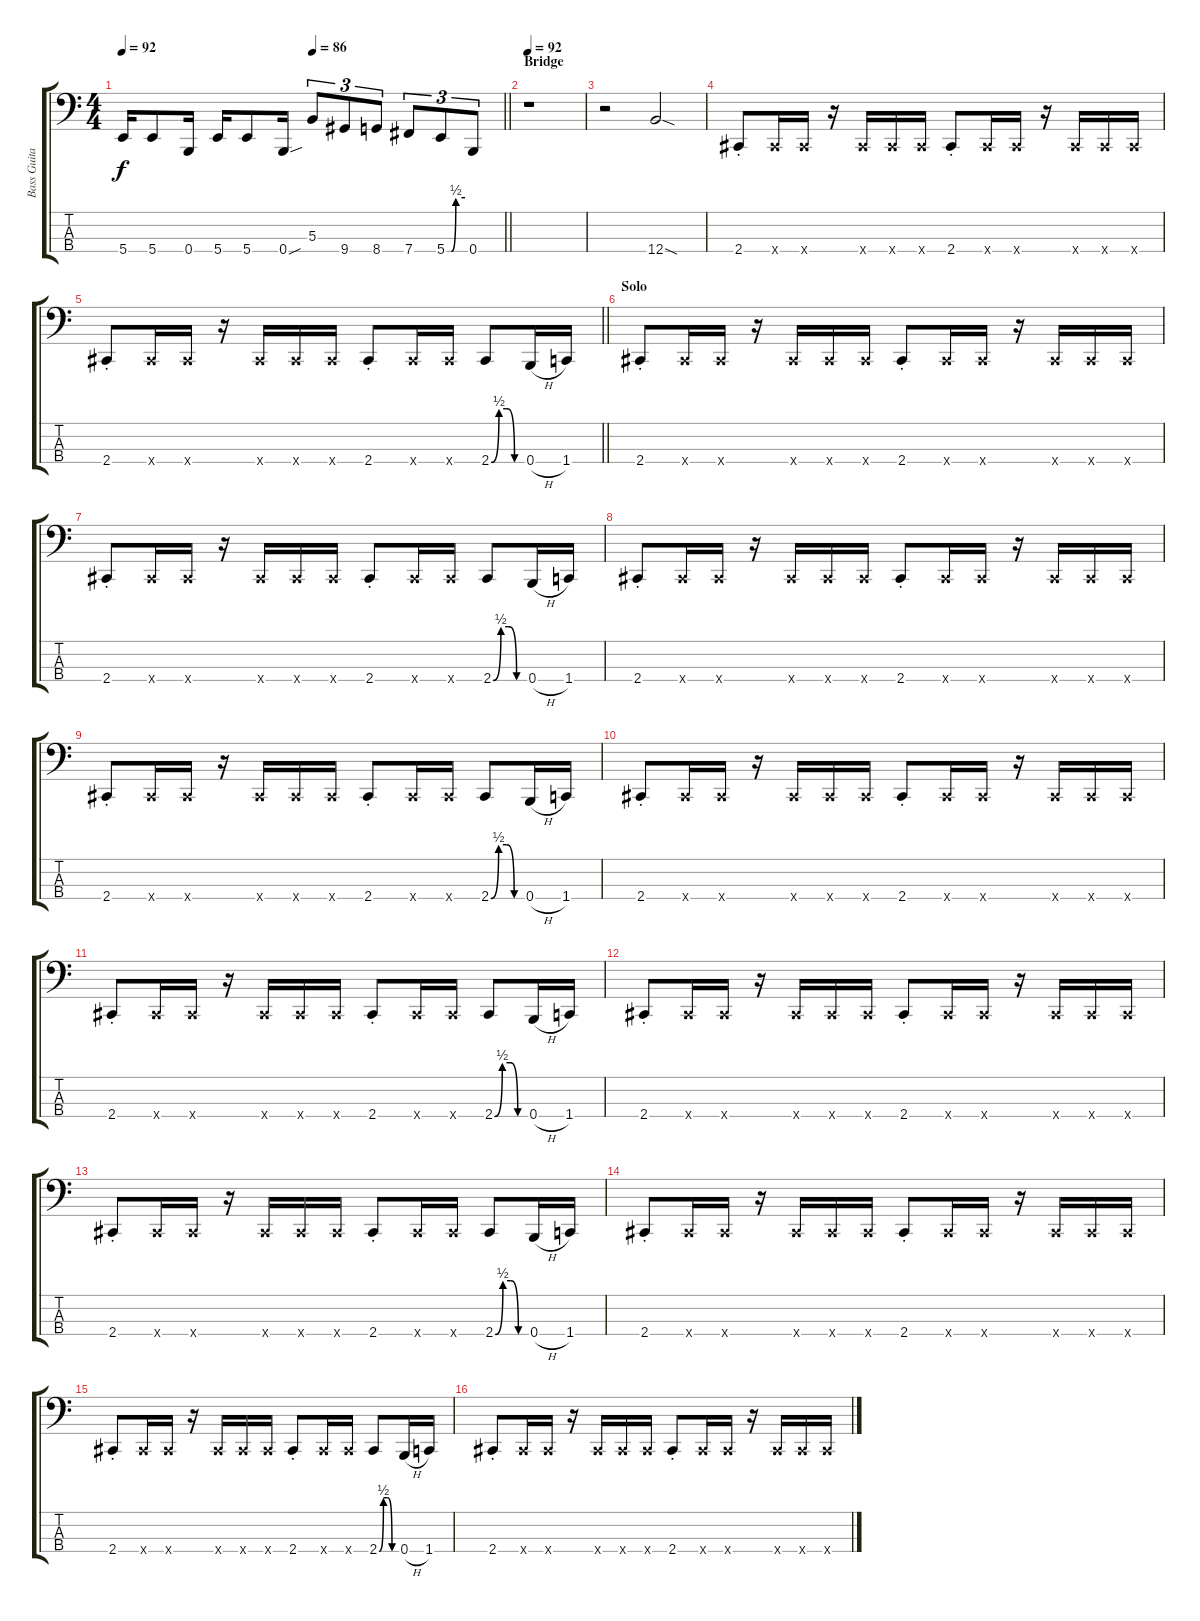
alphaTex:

\track ("Bass Guitar" "Bass Guita") {instrument electricbasspick}
\staff {score tabs}
\tuning (E2 B1 Gb1 B0) {hide}
\ts (4 4)
\tempo 92
\tempo (86 0.5)
\clef f4
\barLineRight lightlight
\ks c
5.4.16{dy f} 5.4.8 0.4.16 5.4.16 5.4.8 0.4{sou}.16 5.3.8{tu (3 2)} 9.4.8{tu (3 2)} 8.4.8{tu (3 2)} 7.4.8{tu (3 2)} 5.4{be (custom 0 0 15 0 30 2 60 2)}.8{tu (3 2)} 0.4.8{tu (3 2)} |
\section ("" "Bridge")
\tempo 92
r.1 |
r.2 12.4{sod}.2 |
2.4{st}.8 2.4{x}.16 2.4{x}.16 r.16 2.4{x}.16 2.4{x}.16 2.4{x}.16 2.4{st}.8 2.4{x}.16 2.4{x}.16 r.16 2.4{x}.16 2.4{x}.16 2.4{x}.16 |
\barLineRight lightlight
2.4{st}.8 2.4{x}.16 2.4{x}.16 r.16 2.4{x}.16 2.4{x}.16 2.4{x}.16 2.4{st}.8 2.4{x}.16 2.4{x}.16 2.4{be (custom 0 0 15 2 30 2 45 0 60 0)}.8 0.4{h}.16 1.4.16 |
\section ("" "Solo")
2.4{st}.8 2.4{x}.16 2.4{x}.16 r.16 2.4{x}.16 2.4{x}.16 2.4{x}.16 2.4{st}.8 2.4{x}.16 2.4{x}.16 r.16 2.4{x}.16 2.4{x}.16 2.4{x}.16 |
2.4{st}.8 2.4{x}.16 2.4{x}.16 r.16 2.4{x}.16 2.4{x}.16 2.4{x}.16 2.4{st}.8 2.4{x}.16 2.4{x}.16 2.4{be (custom 0 0 15 2 30 2 45 0 60 0)}.8 0.4{h}.16 1.4.16 |
2.4{st}.8 2.4{x}.16 2.4{x}.16 r.16 2.4{x}.16 2.4{x}.16 2.4{x}.16 2.4{st}.8 2.4{x}.16 2.4{x}.16 r.16 2.4{x}.16 2.4{x}.16 2.4{x}.16 |
2.4{st}.8 2.4{x}.16 2.4{x}.16 r.16 2.4{x}.16 2.4{x}.16 2.4{x}.16 2.4{st}.8 2.4{x}.16 2.4{x}.16 2.4{be (custom 0 0 15 2 30 2 45 0 60 0)}.8 0.4{h}.16 1.4.16 |
2.4{st}.8 2.4{x}.16 2.4{x}.16 r.16 2.4{x}.16 2.4{x}.16 2.4{x}.16 2.4{st}.8 2.4{x}.16 2.4{x}.16 r.16 2.4{x}.16 2.4{x}.16 2.4{x}.16 |
2.4{st}.8 2.4{x}.16 2.4{x}.16 r.16 2.4{x}.16 2.4{x}.16 2.4{x}.16 2.4{st}.8 2.4{x}.16 2.4{x}.16 2.4{be (custom 0 0 15 2 30 2 45 0 60 0)}.8 0.4{h}.16 1.4.16 |
2.4{st}.8 2.4{x}.16 2.4{x}.16 r.16 2.4{x}.16 2.4{x}.16 2.4{x}.16 2.4{st}.8 2.4{x}.16 2.4{x}.16 r.16 2.4{x}.16 2.4{x}.16 2.4{x}.16 |
2.4{st}.8 2.4{x}.16 2.4{x}.16 r.16 2.4{x}.16 2.4{x}.16 2.4{x}.16 2.4{st}.8 2.4{x}.16 2.4{x}.16 2.4{be (custom 0 0 15 2 30 2 45 0 60 0)}.8 0.4{h}.16 1.4.16 |
2.4{st}.8 2.4{x}.16 2.4{x}.16 r.16 2.4{x}.16 2.4{x}.16 2.4{x}.16 2.4{st}.8 2.4{x}.16 2.4{x}.16 r.16 2.4{x}.16 2.4{x}.16 2.4{x}.16 |
2.4{st}.8 2.4{x}.16 2.4{x}.16 r.16 2.4{x}.16 2.4{x}.16 2.4{x}.16 2.4{st}.8 2.4{x}.16 2.4{x}.16 2.4{be (custom 0 0 15 2 30 2 45 0 60 0)}.8 0.4{h}.16 1.4.16 |
2.4{st}.8 2.4{x}.16 2.4{x}.16 r.16 2.4{x}.16 2.4{x}.16 2.4{x}.16 2.4{st}.8 2.4{x}.16 2.4{x}.16 r.16 2.4{x}.16 2.4{x}.16 2.4{x}.16
